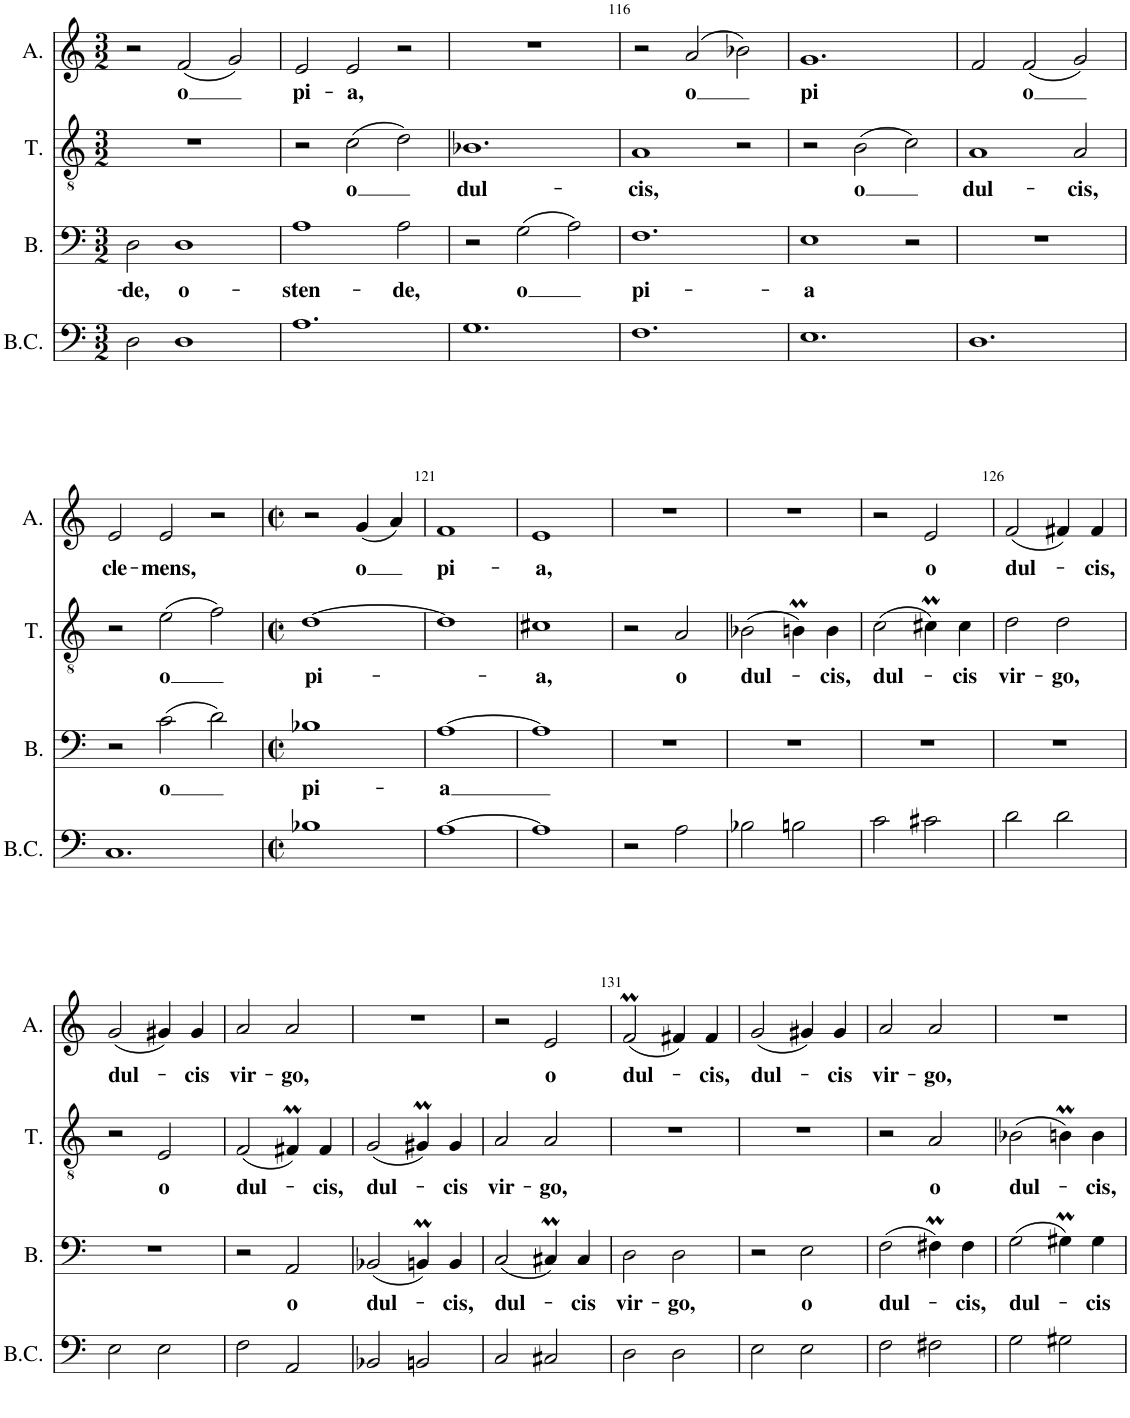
**kern	**kern	**text	**kern	**text	**kern	**text
*part4	*part3	*part3	*part2	*part2	*part1	*part1
*staff4	*staff3	*staff3	*staff2	*staff2	*staff1	*staff1
*I"Basse Continue	*I"Bass	*	*I"Ténor	*	*I"Alto	*
*I'B.C.	*I'B.	*	*I'T.	*	*I'A.	*
!!LO:PB:g=z
*clefF4	*clefF4	*	*clefGv2	*	*clefG2	*
*k[]	*k[]	*	*k[]	*	*k[]	*
*M3/2	*M3/2	*	*M3/2	*	*M3/2	*
=113	=113	=113	=113	=113	=113	=113
!	!	!LO:LY:b	!	!	!	!
2D\	2D\	-de,	1.r	.	2r	.
!	!	!LO:LY:b	!	!	!	!LO:LY:b
1D	1D	o-	.	.	(2f/	o
.	.	.	.	.	2g/)	.
=114	=114	=114	=114	=114	=114	=114
!	!	!LO:LY:b	!	!	!	!LO:LY:b
1.A	1A	-sten-	2r	.	2e/	pi-
!	!	!	!	!LO:LY:b	!	!LO:LY:b
.	.	.	(2c\	o	2e/	-a,
!	!	!LO:LY:b	!	!	!	!
.	2A\	-de,	2d\)	.	2r	.
=115	=115	=115	=115	=115	=115	=115
!	!	!	!	!LO:LY:b	!	!
1.G	2r	.	1.B-X	dul-	1.r	.
!	!	!LO:LY:b	!	!	!	!
.	(2G\	o	.	.	.	.
.	2A\)	.	.	.	.	.
=116	=116	=116	=116	=116	=116	=116
!	!	!LO:LY:b	!	!LO:LY:b	!	!
1.F	1.F	pi-	1A	-cis,	2r	.
!	!	!	!	!	!	!LO:LY:b
.	.	.	.	.	(2a/	o
.	.	.	2r	.	2b-X\)	.
=117	=117	=117	=117	=117	=117	=117
!	!	!LO:LY:b	!	!	!	!LO:LY:b
1.E	1E	-a	2r	.	1.g	pi
!	!	!	!	!LO:LY:b	!	!
.	.	.	(2B\	o	.	.
.	2r	.	2c\)	.	.	.
=118	=118	=118	=118	=118	=118	=118
!	!	!	!	!LO:LY:b	!	!
1.D	1.r	.	1A	dul-	2f/	.
!	!	!	!	!	!	!LO:LY:b
.	.	.	.	.	(2f/	o
!	!	!	!	!LO:LY:b	!	!
.	.	.	2A/	-cis,	2g/)	.
!!LO:LB:g=z
=119	=119	=119	=119	=119	=119	=119
!	!	!	!	!	!	!LO:LY:b
1.C	2r	.	2r	.	2e/	cle-
!	!	!LO:LY:b	!	!LO:LY:b	!	!LO:LY:b
.	(2c\	o	(2e\	-o	2e/	-mens,
.	2d\)	.	2f\)	.	2r	.
=120	=120	=120	=120	=120	=120	=120
*M2/2	*M2/2	*	*M2/2	*	*M2/2	*
*met(c|)	*met(c|)	*	*met(c|)	*	*met(c|)	*
!	!	!LO:LY:b	!	!LO:LY:b	!	!
1B-X	1B-X	pi-	[1d	pi-	2r	.
!	!	!	!	!	!	!LO:LY:b
.	.	.	.	.	(4g/	o
.	.	.	.	.	4a/)	.
=121	=121	=121	=121	=121	=121	=121
!	!	!LO:LY:b	!	!	!	!LO:LY:b
[1A	[1A	-a	1d]	.	1f	pi-
=122	=122	=122	=122	=122	=122	=122
!	!	!	!	!LO:LY:b	!	!LO:LY:b
1A]	1A]	.	1c#X	-a,	1e	-a,
=123	=123	=123	=123	=123	=123	=123
2r	1r	.	2r	.	1r	.
!	!	!	!	!LO:LY:b	!	!
2A\	.	.	2A/	o	.	.
=124	=124	=124	=124	=124	=124	=124
!	!	!	!	!LO:LY:b	!	!
2B-X\	1r	.	(2B-X\	dul-	1r	.
2Bn\	.	.	4Bnm\)	.	.	.
!	!	!	!	!LO:LY:b	!	!
.	.	.	4B\	-cis,	.	.
=125	=125	=125	=125	=125	=125	=125
!	!	!	!	!LO:LY:b	!	!
2c\	1r	.	(2c\	dul-	2r	.
!	!	!	!	!	!	!LO:LY:b
2c#X\	.	.	4c#Xm\)	.	2e/	o
!	!	!	!	!LO:LY:b	!	!
.	.	.	4c#\	-cis	.	.
=126	=126	=126	=126	=126	=126	=126
!	!	!	!	!LO:LY:b	!	!LO:LY:b
2d\	1r	.	2d\	vir-	(2f/	dul-
!	!	!	!	!LO:LY:b	!	!
2d\	.	.	2d\	-go,	4f#X/)	.
!	!	!	!	!	!	!LO:LY:b
.	.	.	.	.	4f#/	-cis,
!!LO:LB:g=z
=127	=127	=127	=127	=127	=127	=127
!	!	!	!	!	!	!LO:LY:b
2E\	1r	.	2r	.	(2g/	dul-
!	!	!	!	!LO:LY:b	!	!
2E\	.	.	2E/	o	4g#X/)	.
!	!	!	!	!	!	!LO:LY:b
.	.	.	.	.	4g#/	-cis
=128	=128	=128	=128	=128	=128	=128
!	!	!	!	!LO:LY:b	!	!LO:LY:b
2F\	2r	.	(2F/	dul-	2a/	vir-
!	!	!LO:LY:b	!	!	!	!LO:LY:b
2AA/	2AA/	o	4F#Xm/)	.	2a/	-go,
!	!	!	!	!LO:LY:b	!	!
.	.	.	4F#/	-cis,	.	.
=129	=129	=129	=129	=129	=129	=129
!	!	!LO:LY:b	!	!LO:LY:b	!	!
2BB-X/	(2BB-X/	dul-	(2G/	dul-	1r	.
2BBn/	4BBnm/)	.	4G#Xm/)	.	.	.
!	!	!LO:LY:b	!	!LO:LY:b	!	!
.	4BB/	-cis,	4G#/	-cis	.	.
=130	=130	=130	=130	=130	=130	=130
!	!	!LO:LY:b	!	!LO:LY:b	!	!
2C/	(2C/	dul-	2A/	vir-	2r	.
!	!	!	!	!LO:LY:b	!	!LO:LY:b
2C#X/	4C#Xm/)	.	2A/	-go,	2e/	o
!	!	!LO:LY:b	!	!	!	!
.	4C#/	-cis	.	.	.	.
=131	=131	=131	=131	=131	=131	=131
!	!	!LO:LY:b	!	!	!	!LO:LY:b
2D\	2D\	vir-	1r	.	(2fM/	dul-
!	!	!LO:LY:b	!	!	!	!
2D\	2D\	-go,	.	.	4f#X/)	.
!	!	!	!	!	!	!LO:LY:b
.	.	.	.	.	4f#/	-cis,
=132	=132	=132	=132	=132	=132	=132
!	!	!	!	!	!	!LO:LY:b
2E\	2r	.	1r	.	(2g/	dul-
!	!	!LO:LY:b	!	!	!	!
2E\	2E\	o	.	.	4g#X/)	.
!	!	!	!	!	!	!LO:LY:b
.	.	.	.	.	4g#/	-cis
=133	=133	=133	=133	=133	=133	=133
!	!	!LO:LY:b	!	!	!	!LO:LY:b
2F\	(2F\	dul-	2r	.	2a/	vir-
!	!	!	!	!LO:LY:b	!	!LO:LY:b
2F#X\	4F#Xm\)	.	2A/	o	2a/	-go,
!	!	!LO:LY:b	!	!	!	!
.	4F#\	-cis,	.	.	.	.
=134	=134	=134	=134	=134	=134	=134
!	!	!LO:LY:b	!	!LO:LY:b	!	!
2G\	(2G\	dul-	(2B-X\	dul-	1r	.
2G#X\	4G#Xm\)	.	4Bnm\)	.	.	.
!	!	!LO:LY:b	!	!LO:LY:b	!	!
.	4G#\	-cis	4B\	-cis,	.	.
=	=	=	=	=	=	=
*-	*-	*-	*-	*-	*-	*-
